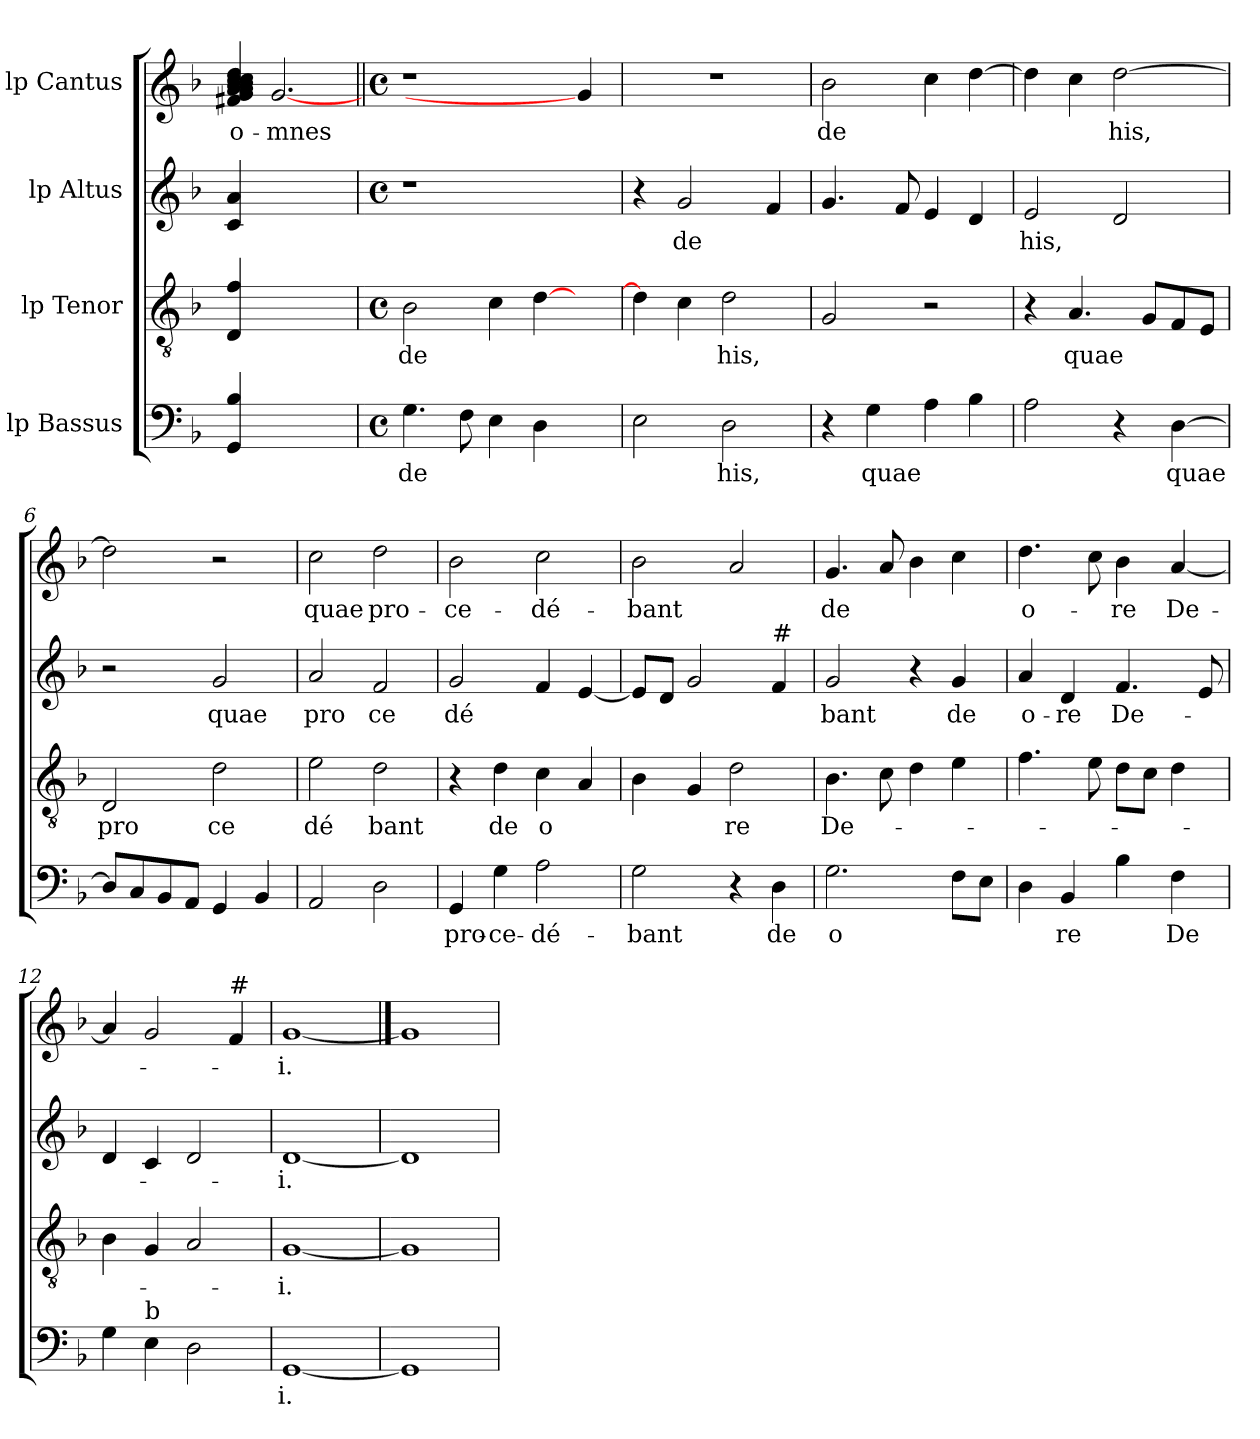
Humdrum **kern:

**kern	**text	**kern	**text	**kern	**text	**kern	**text
*part4	*part4	*part3	*part3	*part2	*part2	*part1	*part1
*staff4	*staff4	*staff3	*staff3	*staff2	*staff2	*staff1	*staff1
*I"lp Bassus	*	*I"lp Tenor	*	*I"lp Altus	*	*I"lp Cantus	*
!!LO:PB:g=z
*stria5	*	*stria5	*	*stria5	*	*stria5	*
*clefF4	*	*clefGv2	*	*clefG2	*	*clefG2	*
*k[b-]	*	*k[b-]	*	*k[b-]	*	*k[b-]	*
*F:	*	*F:	*	*F:	*	*F:	*
=1	=1	=1	=1	=1	=1	=1	=1
!	!	!	!	!	!	!	!LO:LY:b:cj
4B-/ 4GG/	.	4f/ 4D/	.	4a/ 4c/	.	4dd/ 4f#X/ 4g/ 4a/ 4b-/ 4cc/ 4cc/ 4b-/ 4a/	o-
!	!	!	!	!	!	!	!LO:LY:b:cj
2.ryy	.	2.ryy	.	2.ryy	.	[2.g	-mnes
=2	=2||	=2	=2||	=2	=2||	=2||	=2||
*M4/4	*	*M4/4	*	*M4/4	*	*M4/4	*
*met(c)	*	*met(c)	*	*met(c)	*	*met(c)	*
!	!LO:LY:b:cj	!	!LO:LY:b:cj	!	!	!	!
4.G\	de	2B-\	de	1r	.	1r	.
8F\	.	.	.	.	.	.	.
4E\	.	4c\	.	.	.	.	.
4D\	.	[>4d\	.	.	.	.	.
4ryy	.	4ryy	.	4ryy	.	4g]	.
!!LO:LB:g=z
=3	=3	=3	=3	=3	=3	=3	=3
2E\	.	4d\]	.	4r	.	1r	.
!	!	!	!	!	!LO:LY:b:cj	!	!
.	.	4c\	.	2g/	de	.	.
!	!LO:LY:b:cj	!	!LO:LY:b	!	!	!	!
2D\	his,	2d\	his,	.	.	.	.
.	.	.	.	4f/	.	.	.
=4	=4	=4	=4	=4	=4	=4	=4
!	!	!	!	!	!	!	!LO:LY:b:cj
4r	.	2G/	.	4.g/	.	2b-\	de
!	!LO:LY:b	!	!	!	!	!	!
4G\	quae	.	.	.	.	.	.
.	.	.	.	8f/	.	.	.
4A\	.	2r	.	4e/	.	4cc\	.
4B-\	.	.	.	4d/	.	[>4dd\	.
=5	=5	=5	=5	=5	=5	=5	=5
!	!	!	!	!	!LO:LY:b	!	!
2A\	.	4r	.	2e/	his,	4dd\]	.
!	!	!	!LO:LY:b	!	!	!	!
.	.	4.A/	quae	.	.	4cc\	.
!	!	!	!	!	!	!	!LO:LY:b
4r	.	.	.	2d/	.	[<2dd\	his,
.	.	8G/L	.	.	.	.	.
!	!LO:LY:b	!	!	!	!	!	!
[<4D\	quae	8F/	.	.	.	.	.
.	.	8E/J	.	.	.	.	.
!!LO:LB:g=z
=6	=6	=6	=6	=6	=6	=6	=6
!	!	!	!LO:LY:b:cj	!	!	!	!
8D/L]	.	2D/	pro	2r	.	2dd\]	.
8C/	.	.	.	.	.	.	.
8BB-/	.	.	.	.	.	.	.
8AA/J	.	.	.	.	.	.	.
!	!	!	!LO:LY:b:cj	!	!LO:LY:b:cj	!	!
4GG/	.	2d\	ce	2g/	quae	2r	.
4BB-/	.	.	.	.	.	.	.
=7	=7	=7	=7	=7	=7	=7	=7
!	!	!	!LO:LY:b:cj	!	!LO:LY:b:cj	!	!LO:LY:b:cj
2AA/	.	2e\	dé	2a/	pro	2cc\	quae
!	!	!	!LO:LY:b:cj	!	!LO:LY:b:cj	!	!LO:LY:b:cj
2D\	.	2d\	bant	2f/	ce	2dd\	pro-
=8	=8	=8	=8	=8	=8	=8	=8
!	!LO:LY:b:cj	!	!	!	!LO:LY:b:cj	!	!LO:LY:b:cj
4GG/	pro-	4r	.	2g/	dé	2b-\	-ce-
!	!LO:LY:b:cj	!	!LO:LY:b:cj	!	!	!	!
4G\	-ce-	4d\	de	.	.	.	.
!	!LO:LY:b:cj	!	!LO:LY:b:cj	!	!	!	!LO:LY:b:cj
2A\	-dé-	4c\	o	4f/	.	2cc\	-dé-
.	.	4A/	.	[<4e/	.	.	.
=9	=9	=9	=9	=9	=9	=9	=9
!	!LO:LY:b:cj	!	!	!	!	!	!LO:LY:b
2G\	-bant	4B-\	.	8e/L]	.	2b-\	-bant
.	.	.	.	8d/J	.	.	.
.	.	4G/	.	2g/	.	.	.
!	!	!	!LO:LY:b:cj	!	!	!	!
4r	.	2d\	re	.	.	2a/	.
!	!	!	!	!LO:TX:a:t=#	!	!	!
!	!LO:LY:b:cj	!	!	!	!	!	!
4D\	de	.	.	4f/	.	.	.
!!LO:LB:g=z
=10	=10	=10	=10	=10	=10	=10	=10
!	!LO:LY:b:cj	!	!LO:LY:b:cj	!	!LO:LY:b:cj	!	!LO:LY:b:cj
2.G\	o	4.B-\	De-	2g/	bant	4.g/	de
.	.	8c\	.	.	.	8a/	.
.	.	4d\	.	4r	.	4b-\	.
!	!	!	!	!	!LO:LY:b:cj	!	!
8F\L	.	4e\	.	4g/	de	4cc\	.
8E\J	.	.	.	.	.	.	.
=11	=11	=11	=11	=11	=11	=11	=11
!	!	!	!	!	!LO:LY:b:cj	!	!LO:LY:b:cj
4D\	.	4.f\	.	4a/	o-	4.dd\	o-
!	!LO:LY:b:cj	!	!	!	!LO:LY:b:cj	!	!
4BB-/	re	.	.	4d/	-re	.	.
.	.	8e\	.	.	.	8cc\	.
!	!	!	!	!	!LO:LY:b:cj	!	!LO:LY:b:cj
4B-\	.	8d\L	.	4.f/	De-	4b-\	-re
.	.	8c\J	.	.	.	.	.
!	!LO:LY:b:cj	!	!	!	!	!	!LO:LY:b:cj
4F\	De	4d\	.	.	.	[<4a/	De-
.	.	.	.	8e/	.	.	.
=12	=12	=12	=12	=12	=12	=12	=12
4G\	.	4B-\	.	4d/	.	4a/]	.
!LO:TX:a:t=b	!	!	!	!	!	!	!
4E\	.	4G/	.	4c/	.	2g/	.
2D\	.	2A/	.	2d/	.	.	.
!	!	!	!	!	!	!LO:TX:a:t=#	!
.	.	.	.	.	.	4f/	.
=13	=13	=13	=13	=13	=13	=13	=13
!	!LO:LY:b	!	!LO:LY:b	!	!LO:LY:b	!	!LO:LY:b
[1GG	i.	[1G	-i.	[1d	-i.	[1g	-i.
=14	==14	=14	==14	=14	==14	==14	==14
1GG]	.	1G]	.	1d]	.	1g]	.
=	=	=	=	=	=	=	=
*-	*-	*-	*-	*-	*-	*-	*-
